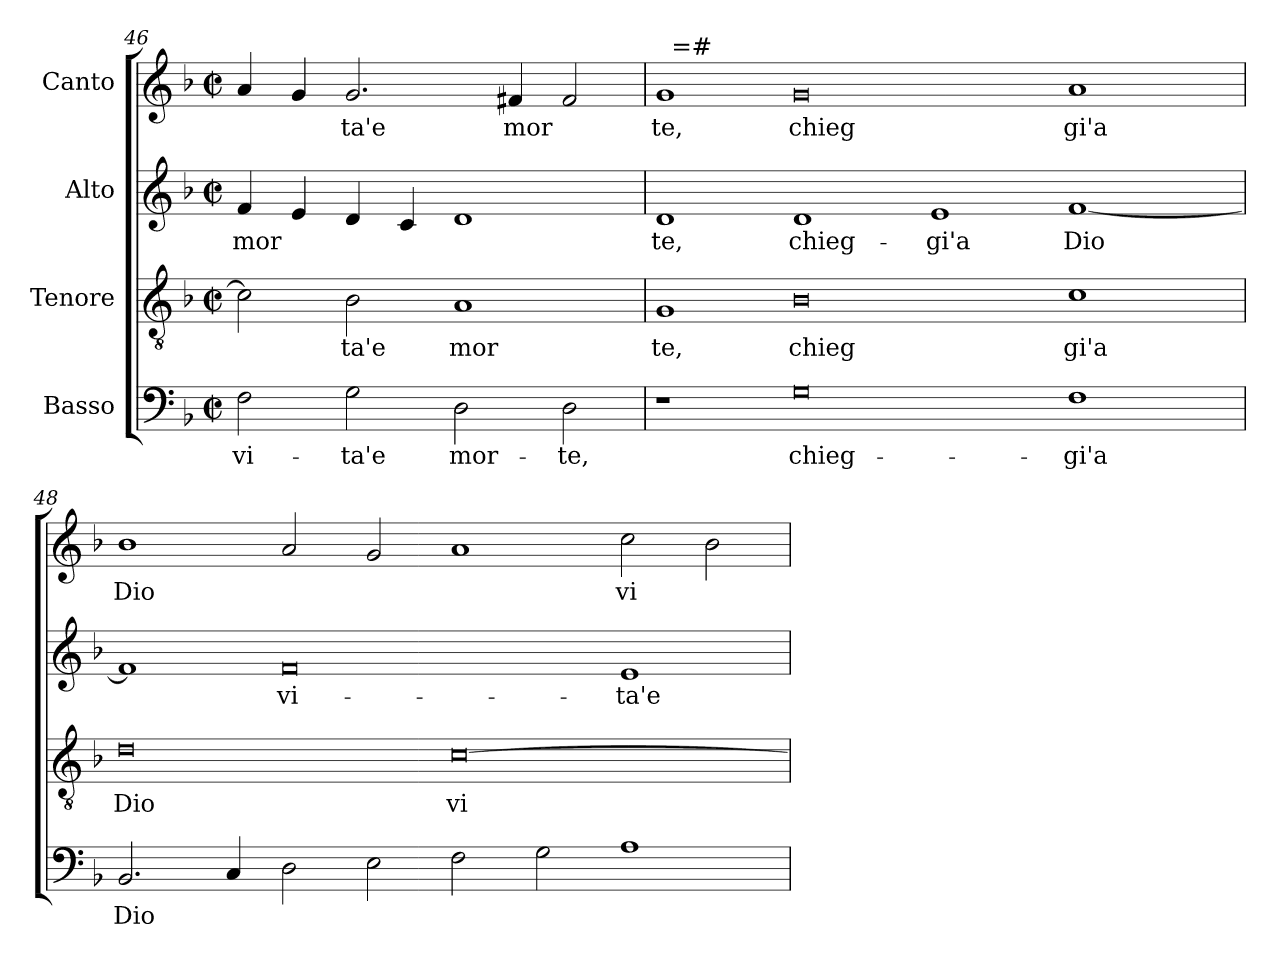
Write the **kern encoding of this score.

**kern	**text	**kern	**text	**kern	**text	**kern	**text
*part4	*part4	*part3	*part3	*part2	*part2	*part1	*part1
*staff4	*staff4	*staff3	*staff3	*staff2	*staff2	*staff1	*staff1
*I"Basso	*	*I"Tenore	*	*I"Alto	*	*I"Canto	*
!!LO:PB:g=z
*clefF4	*	*clefGv2	*	*clefG2	*	*clefG2	*
*k[b-]	*	*k[b-]	*	*k[b-]	*	*k[b-]	*
*F:	*	*F:	*	*F:	*	*F:	*
*M2/2	*	*M2/2	*	*M2/2	*	*M2/2	*
*met(c|)	*	*met(c|)	*	*met(c|)	*	*met(c|)	*
=46	=46	=46	=46	=46	=46	=46	=46
!	!LO:LY:b:cj	!	!LO:LY:b:cj	!	!LO:LY:b:cj	!	!LO:LY:b:cj
2F\	vi-	2c\]	.	4f/	mor-	4a/	.
!	!	!	!	!	!LO:LY:b:cj	!	!LO:LY:b:cj
.	.	.	.	4e/	--	4g/	.
!	!LO:LY:b:cj	!	!LO:LY:b:cj	!	!LO:LY:b:cj	!	!LO:LY:b:cj
2G\	-ta'e	2B-\	ta'e	4d/	--	2.g/	ta'e
!	!	!	!	!	!LO:LY:b:cj	!	!
.	.	.	.	4c/	--	.	.
!	!LO:LY:b:cj	!	!LO:LY:b:cj	!	!LO:LY:b:cj	!	!
2D\	mor-	1A	mor	1d	--	.	.
!	!	!	!	!	!	!	!LO:LY:b:cj
.	.	.	.	.	.	4f#/	mor
!	!LO:LY:b:cj	!	!	!	!	!	!LO:LY:b:cj
2D\	-te,	.	.	.	.	2f#/	.
=47	=47	=47	=47	=47	=47	=47	=47
!	!	!	!LO:LY:b:cj	!	!LO:LY:b:cj	!	!LO:LY:b:cj
*	*	*	*	*	*	*^	*
1r	.	1G	te,	1d	-te,	1g	32ryy	te,
!	!	!	!	!	!	!	!LO:TX:a:t==#	!
.	.	.	.	.	.	.	1ryy	.
!	!LO:LY:b:cj	!	!LO:LY:b:cj	!	!LO:LY:b:cj	!	!	!LO:LY:b:cj
0G	chieg-	0B-	chieg	1d	chieg-	0g	.	chieg
.	.	.	.	.	.	.	1ryy	.
!	!	!	!	!	!LO:LY:b:cj	!	!	!
.	.	.	.	1e	-gi'a	.	.	.
.	.	.	.	.	.	.	1ryy	.
!	!LO:LY:b:cj	!	!LO:LY:b:cj	!	!LO:LY:b:cj	!	!	!LO:LY:b:cj
1F	-gi'a	1c	gi'a	[<1f	Dio	1a	.	gi'a
.	.	.	.	.	.	.	2ryy	.
.	.	.	.	.	.	.	4...ryy	.
=48	=48	=48	=48	=48	=48	=48	=48	=48
!	!LO:LY:b:cj	!	!LO:LY:b:cj	!	!LO:LY:b:cj	!	!	!LO:LY:b:cj
*	*	*	*	*	*	*v	*v	*
2.BB-/	Dio	0d	Dio	1f]	.	1b-	Dio
!	!LO:LY:b:cj	!	!	!	!	!	!
4C/	.	.	.	.	.	.	.
!	!LO:LY:b:cj	!	!	!	!LO:LY:b:cj	!	!LO:LY:b:cj
2D\	.	.	.	0f	vi-	2a/	.
!	!LO:LY:b:cj	!	!	!	!	!	!LO:LY:b:cj
2E\	.	.	.	.	.	2g/	.
!	!LO:LY:b:cj	!	!LO:LY:b:cj	!	!	!	!LO:LY:b:cj
2F\	.	[>0c	vi	.	.	1a	.
!	!LO:LY:b:cj	!	!	!	!	!	!
2G\	.	.	.	.	.	.	.
!	!LO:LY:b:cj	!	!	!	!LO:LY:b:cj	!	!LO:LY:b:cj
1A	.	.	.	1e	-ta'e	2cc\	vi
!	!	!	!	!	!	!	!LO:LY:b:cj
.	.	.	.	.	.	2b-\	.
=	=	=	=	=	=	=	=
*-	*-	*-	*-	*-	*-	*-	*-
